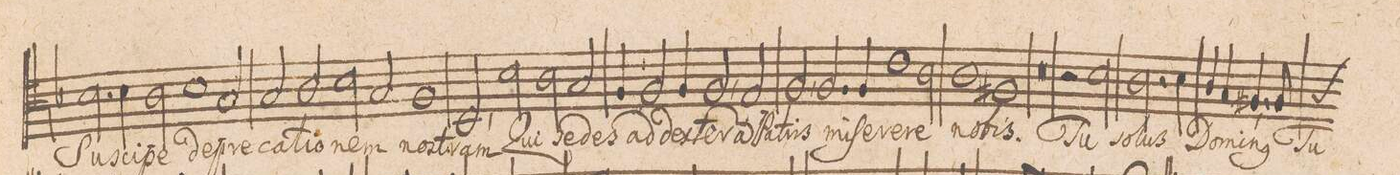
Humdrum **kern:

**kern	**text
*I"[Tenore]	*
*clefC4	*
*k[b-]	*
*M2/1	*
2.B-\	Su-
4B-\	-sci-
=37-	=37-
2A\	-pe
1B-\	de-
2G/	-pre-
=38-	=38-
2G/	-ca-
2A/	-ti-
2B-\	-o-
2G/	-nem
=39-	=39-
1F/	no-
2BB-,/	-stram
2B-\	Qui
=40-	=40-
2A\	se-
2G/	-des
4F/	ad
2F/	dex-
4F/	-te-
=41-	=41-
2F,/	-ra(m)
2E/	Pa-
2F,/	-tris
2.F/	mi-
=42-	=42-
4F/	-ſe-
1c\	-re-
2A\	-re
=43-	=43-
1A\	no-
1F#X/	-bis.
=44-	=44-
0r	.
=45-	=45-
2r	.
2B-\	Tu
2.A\	so-
4B-\	-lus
=46-	=46-
4A/	Do-
4G/	-mi-
4.F#X,/	-n(us)
*custos:G	*
8F#/	Tu
*-	*-
